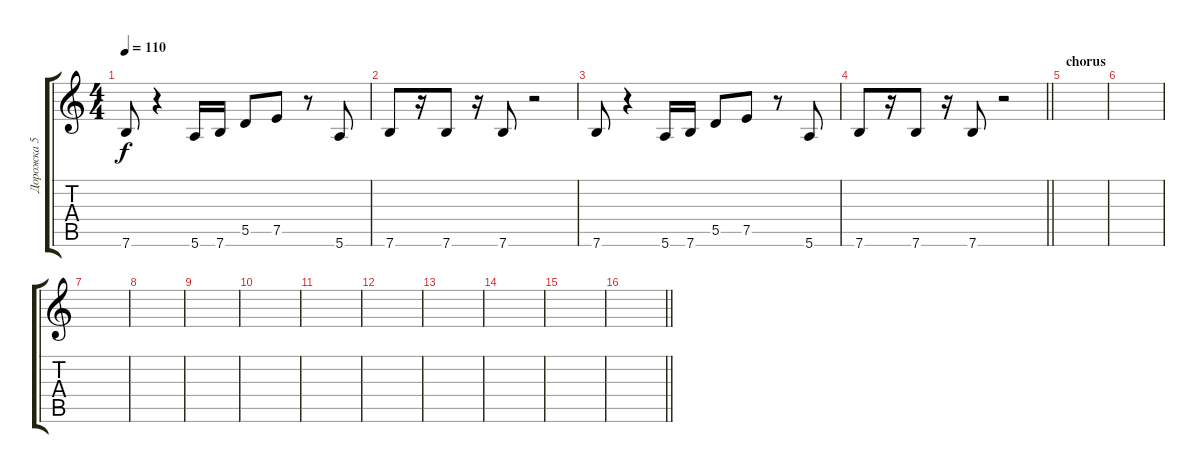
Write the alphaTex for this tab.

\track ("Дорожка 5" "Дорожка 5") {instrument electricguitarmuted}
\staff {score tabs}
\tuning (E4 B3 G3 D3 A2 E2) {hide}
\ts (4 4)
\tempo 110
\clef g2
\ks c
7.6.8{dy f} r.4 5.6.16 7.6.16 5.5.8 7.5.8 r.8 5.6.8 |
7.6.8 r.16 7.6.8 r.16 7.6.8 r.2 |
7.6.8 r.4 5.6.16 7.6.16 5.5.8 7.5.8 r.8 5.6.8 |
\barLineRight lightlight
7.6.8 r.16 7.6.8 r.16 7.6.8 r.2 |
\section ("" "chorus")
|
|
|
|
|
|
|
|
|
|
|
\barLineRight lightlight
